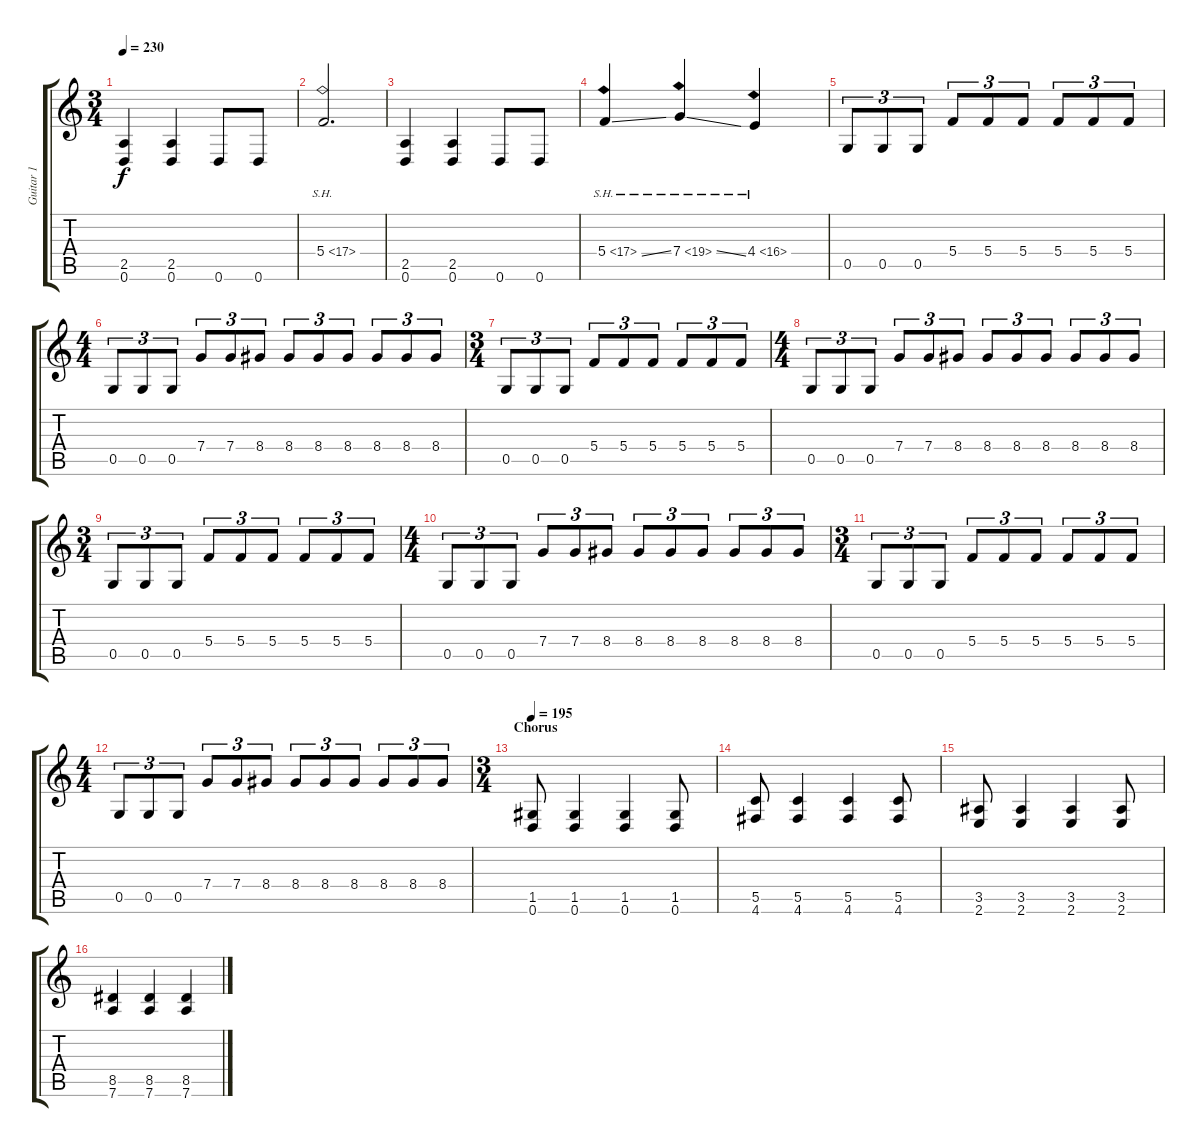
\track ("Guitar 1" "Guitar 1") {instrument distortionguitar}
\staff {score tabs}
\tuning (D4 A3 F3 C3 G2 D2) {hide}
\ts (3 4)
\tempo 230
\clef g2
\ks c
(2.5 0.6).4{dy f} (2.5 0.6).4 0.6.8 0.6.8 |
5.4{sh 12}.2{d} |
(2.5 0.6).4 (2.5 0.6).4 0.6.8 0.6.8 |
5.4{sh 12 ss}.4 7.4{sh 12 ss}.4 4.4{sh 12}.4 |
0.5.8{tu (3 2)} 0.5.8{tu (3 2)} 0.5.8{tu (3 2)} 5.4.8{tu (3 2)} 5.4.8{tu (3 2)} 5.4.8{tu (3 2)} 5.4.8{tu (3 2)} 5.4.8{tu (3 2)} 5.4.8{tu (3 2)} |
\ts (4 4)
0.5.8{tu (3 2)} 0.5.8{tu (3 2)} 0.5.8{tu (3 2)} 7.4.8{tu (3 2)} 7.4.8{tu (3 2)} 8.4.8{tu (3 2)} 8.4.8{tu (3 2)} 8.4.8{tu (3 2)} 8.4.8{tu (3 2)} 8.4.8{tu (3 2)} 8.4.8{tu (3 2)} 8.4.8{tu (3 2)} |
\ts (3 4)
0.5.8{tu (3 2)} 0.5.8{tu (3 2)} 0.5.8{tu (3 2)} 5.4.8{tu (3 2)} 5.4.8{tu (3 2)} 5.4.8{tu (3 2)} 5.4.8{tu (3 2)} 5.4.8{tu (3 2)} 5.4.8{tu (3 2)} |
\ts (4 4)
0.5.8{tu (3 2)} 0.5.8{tu (3 2)} 0.5.8{tu (3 2)} 7.4.8{tu (3 2)} 7.4.8{tu (3 2)} 8.4.8{tu (3 2)} 8.4.8{tu (3 2)} 8.4.8{tu (3 2)} 8.4.8{tu (3 2)} 8.4.8{tu (3 2)} 8.4.8{tu (3 2)} 8.4.8{tu (3 2)} |
\ts (3 4)
0.5.8{tu (3 2)} 0.5.8{tu (3 2)} 0.5.8{tu (3 2)} 5.4.8{tu (3 2)} 5.4.8{tu (3 2)} 5.4.8{tu (3 2)} 5.4.8{tu (3 2)} 5.4.8{tu (3 2)} 5.4.8{tu (3 2)} |
\ts (4 4)
0.5.8{tu (3 2)} 0.5.8{tu (3 2)} 0.5.8{tu (3 2)} 7.4.8{tu (3 2)} 7.4.8{tu (3 2)} 8.4.8{tu (3 2)} 8.4.8{tu (3 2)} 8.4.8{tu (3 2)} 8.4.8{tu (3 2)} 8.4.8{tu (3 2)} 8.4.8{tu (3 2)} 8.4.8{tu (3 2)} |
\ts (3 4)
0.5.8{tu (3 2)} 0.5.8{tu (3 2)} 0.5.8{tu (3 2)} 5.4.8{tu (3 2)} 5.4.8{tu (3 2)} 5.4.8{tu (3 2)} 5.4.8{tu (3 2)} 5.4.8{tu (3 2)} 5.4.8{tu (3 2)} |
\ts (4 4)
0.5.8{tu (3 2)} 0.5.8{tu (3 2)} 0.5.8{tu (3 2)} 7.4.8{tu (3 2)} 7.4.8{tu (3 2)} 8.4.8{tu (3 2)} 8.4.8{tu (3 2)} 8.4.8{tu (3 2)} 8.4.8{tu (3 2)} 8.4.8{tu (3 2)} 8.4.8{tu (3 2)} 8.4.8{tu (3 2)} |
\ts (3 4)
\section ("" "Chorus")
\tempo 195
(1.5 0.6).8 (1.5 0.6).4 (1.5 0.6).4 (1.5 0.6).8 |
(5.5 4.6).8 (5.5 4.6).4 (5.5 4.6).4 (5.5 4.6).8 |
(3.5 2.6).8 (3.5 2.6).4 (3.5 2.6).4 (3.5 2.6).8 |
(8.5 7.6).4 (8.5 7.6).4 (8.5 7.6).4
